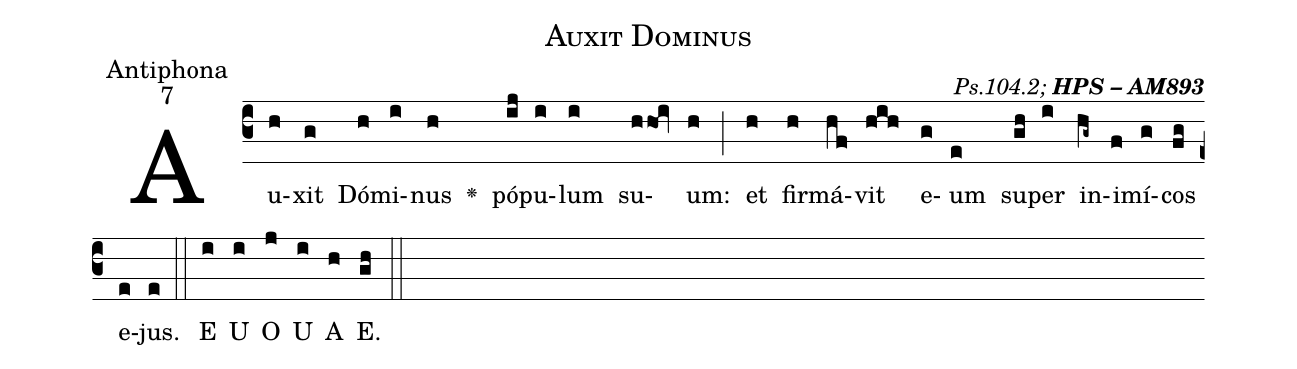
name:Auxit Dominus;
office-part:Antiphona;
mode:7;
commentary:{\itshape\mdseries Ps.104.2;\/} {\bfseries HPS -- AM893};
%%
(c3)Au(h)xit(g) Dó(h)mi(i)nus(h) <v>\greheightstar</v>() pó(ij)pu(i)lum(i) su(hhoi)um:(h) (;) et(h) fir(h)má(hf)vit(hih) e(g)um(e) su(gh)per(i) in(hg~)i(f)mí(g)cos(fg) e(e)jus.(e) (::) E(i) U(i) O(j) U(i) A(h) E.(gh) (::)
